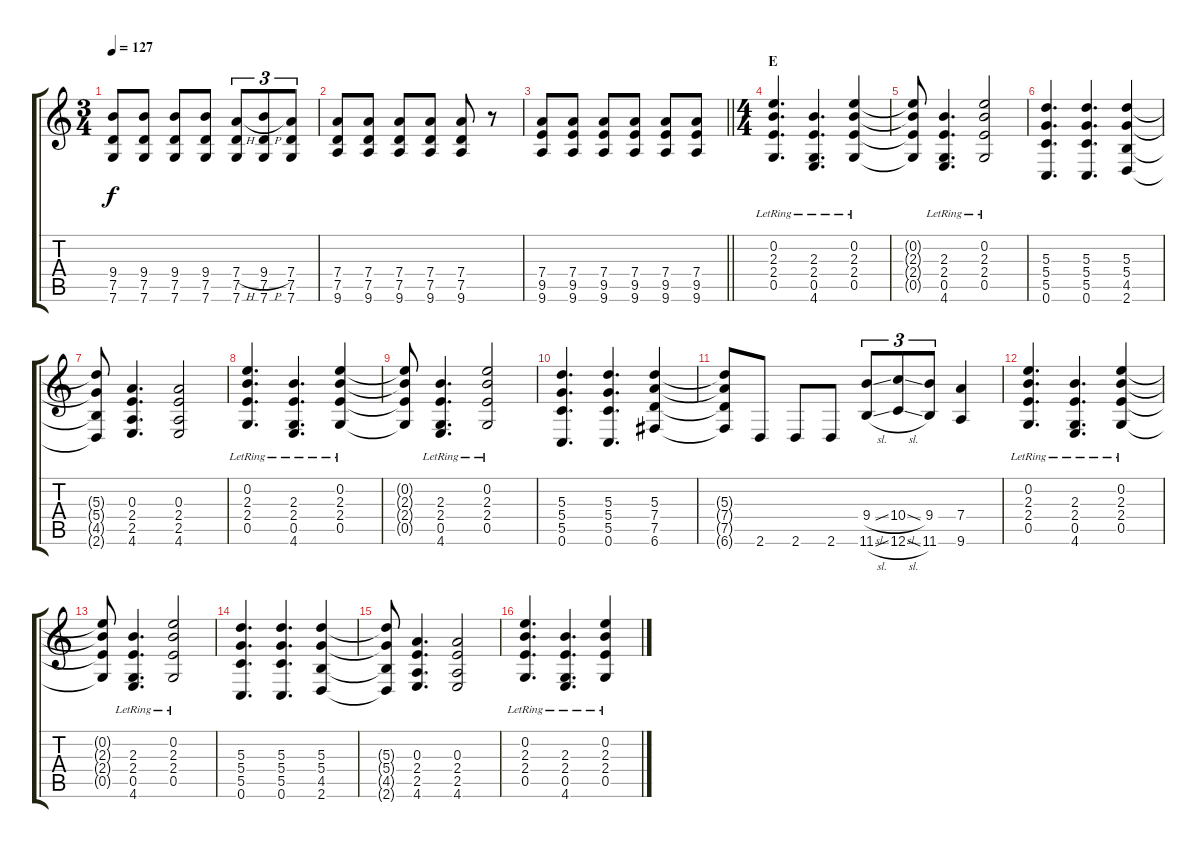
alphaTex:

\track "" {instrument distortionguitar}
\staff {score tabs}
\tuning (G4 E4 A3 D3 G2 C2) {hide}
\ts (3 4)
\tempo 127
\clef g2
\ks c
(9.4 7.5 7.6).8{dy f} (9.4 7.5 7.6).8 (9.4 7.5 7.6).8 (9.4 7.5 7.6).8 (7.4{h} 7.5 7.6).8{tu (3 2)} (9.4{h} 7.5 7.6).8{tu (3 2)} (7.4 7.5 7.6).8{tu (3 2)} |
(7.4 7.5 9.6).8 (7.4 7.5 9.6).8 (7.4 7.5 9.6).8 (7.4 7.5 9.6).8 (7.4 7.5 9.6).8 r.8 |
\barLineRight lightlight
(7.4 9.5 9.6).8 (7.4 9.5 9.6).8 (7.4 9.5 9.6).8 (7.4 9.5 9.6).8 (7.4 9.5 9.6).8 (7.4 9.5 9.6).8 |
\ts (4 4)
\section ("" "E")
(0.2 2.3{lr} 2.4{lr} 0.5{lr}).4{d} (2.3{lr} 2.4{lr} 0.5{lr} 4.6{lr}).4{d} (0.2{lr} 2.3{lr} 2.4{lr} 0.5{lr}).4 |
(0.2{t} 2.3{t} 2.4{t} 0.5{t}).8 (2.3{lr} 2.4{lr} 0.5{lr} 4.6{lr}).4{d} (0.2{lr} 2.3{lr} 2.4{lr} 0.5{lr}).2 |
(5.3 5.4 5.5 0.6).4{d} (5.3 5.4 5.5 0.6).4{d} (5.3 5.4 4.5 2.6).4 |
(5.3{t} 5.4{t} 4.5{t} 2.6{t}).8 (0.3 2.4 2.5 4.6).4{d} (0.3 2.4 2.5 4.6).2 |
(0.2 2.3{lr} 2.4{lr} 0.5{lr}).4{d} (2.3{lr} 2.4{lr} 0.5{lr} 4.6{lr}).4{d} (0.2{lr} 2.3{lr} 2.4{lr} 0.5{lr}).4 |
(0.2{t} 2.3{t} 2.4{t} 0.5{t}).8 (2.3{lr} 2.4{lr} 0.5{lr} 4.6{lr}).4{d} (0.2{lr} 2.3{lr} 2.4{lr} 0.5{lr}).2 |
(5.3 5.4 5.5 0.6).4{d} (5.3 5.4 5.5 0.6).4{d} (5.3 7.4 7.5 6.6).4 |
(5.3{t} 7.4{t} 7.5{t} 6.6{t}).8 2.6.8 2.6.8 2.6.8 (9.4{sl} 11.6{sl}).8{tu (3 2)} (10.4{sl} 12.6{sl}).8{tu (3 2)} (9.4 11.6).8{tu (3 2)} (7.4 9.6).4 |
(0.2 2.3{lr} 2.4{lr} 0.5{lr}).4{d} (2.3{lr} 2.4{lr} 0.5{lr} 4.6{lr}).4{d} (0.2{lr} 2.3{lr} 2.4{lr} 0.5{lr}).4 |
(0.2{t} 2.3{t} 2.4{t} 0.5{t}).8 (2.3{lr} 2.4{lr} 0.5{lr} 4.6{lr}).4{d} (0.2{lr} 2.3{lr} 2.4{lr} 0.5{lr}).2 |
(5.3 5.4 5.5 0.6).4{d} (5.3 5.4 5.5 0.6).4{d} (5.3 5.4 4.5 2.6).4 |
(5.3{t} 5.4{t} 4.5{t} 2.6{t}).8 (0.3 2.4 2.5 4.6).4{d} (0.3 2.4 2.5 4.6).2 |
(0.2 2.3{lr} 2.4{lr} 0.5{lr}).4{d} (2.3{lr} 2.4{lr} 0.5{lr} 4.6{lr}).4{d} (0.2{lr} 2.3{lr} 2.4{lr} 0.5{lr}).4
